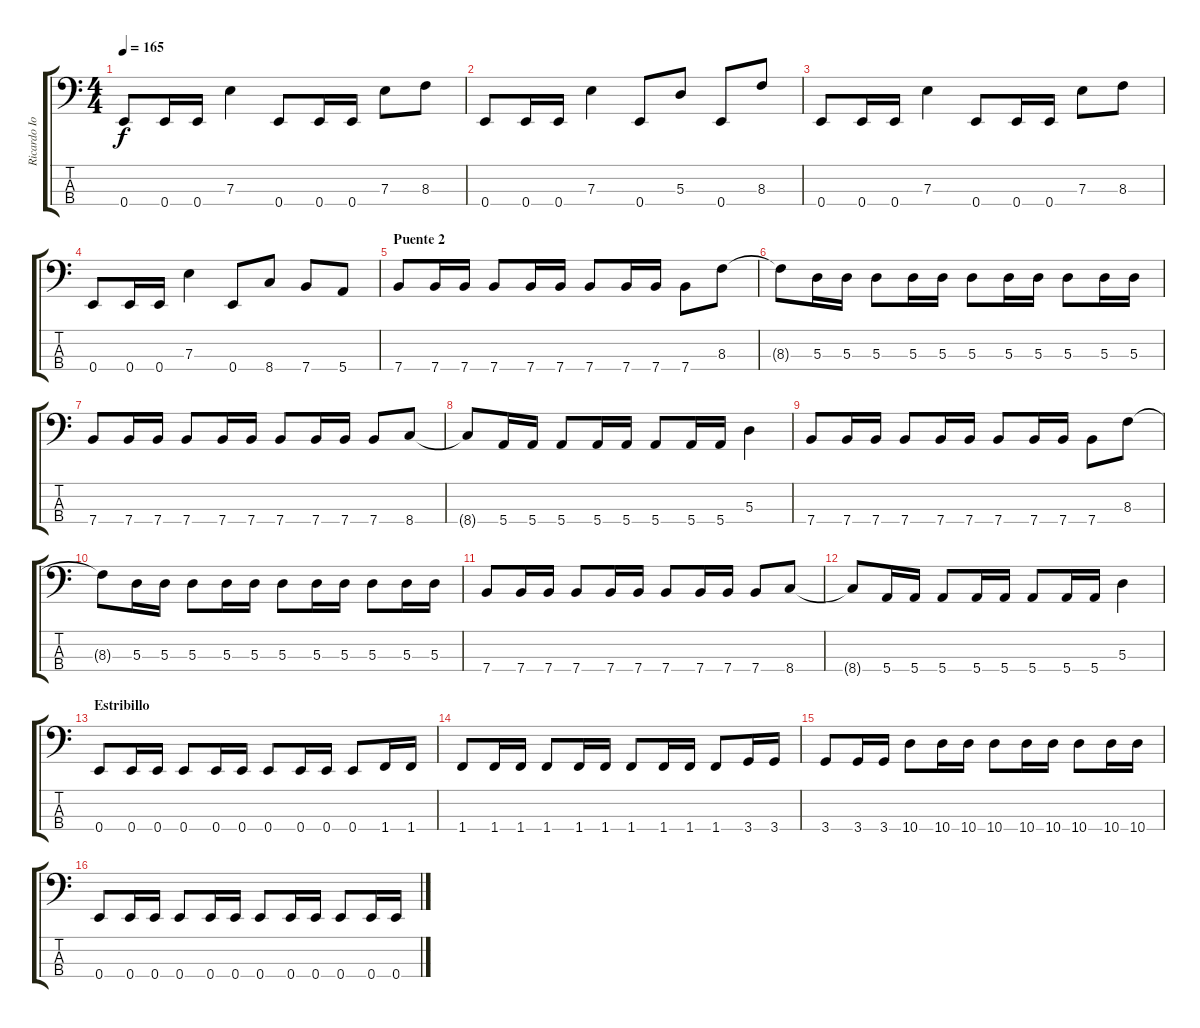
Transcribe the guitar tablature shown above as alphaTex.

\track ("Ricardo Iorio (bajo)" "Ricardo Io") {instrument electricbassfinger}
\staff {score tabs}
\tuning (G2 D2 A1 E1) {hide}
\ts (4 4)
\tempo 165
\clef f4
\ks c
0.4.8{dy f} 0.4.16 0.4.16 7.3.4 0.4.8 0.4.16 0.4.16 7.3.8 8.3.8 |
0.4.8 0.4.16 0.4.16 7.3.4 0.4.8 5.3.8 0.4.8 8.3.8 |
0.4.8 0.4.16 0.4.16 7.3.4 0.4.8 0.4.16 0.4.16 7.3.8 8.3.8 |
0.4.8 0.4.16 0.4.16 7.3.4 0.4.8 8.4.8 7.4.8 5.4.8 |
\section ("" "Puente 2")
7.4.8 7.4.16 7.4.16 7.4.8 7.4.16 7.4.16 7.4.8 7.4.16 7.4.16 7.4.8 8.3.8 |
8.3{t}.8 5.3.16 5.3.16 5.3.8 5.3.16 5.3.16 5.3.8 5.3.16 5.3.16 5.3.8 5.3.16 5.3.16 |
7.4.8 7.4.16 7.4.16 7.4.8 7.4.16 7.4.16 7.4.8 7.4.16 7.4.16 7.4.8 8.4.8 |
8.4{t}.8 5.4.16 5.4.16 5.4.8 5.4.16 5.4.16 5.4.8 5.4.16 5.4.16 5.3.4 |
7.4.8 7.4.16 7.4.16 7.4.8 7.4.16 7.4.16 7.4.8 7.4.16 7.4.16 7.4.8 8.3.8 |
8.3{t}.8 5.3.16 5.3.16 5.3.8 5.3.16 5.3.16 5.3.8 5.3.16 5.3.16 5.3.8 5.3.16 5.3.16 |
7.4.8 7.4.16 7.4.16 7.4.8 7.4.16 7.4.16 7.4.8 7.4.16 7.4.16 7.4.8 8.4.8 |
8.4{t}.8 5.4.16 5.4.16 5.4.8 5.4.16 5.4.16 5.4.8 5.4.16 5.4.16 5.3.4 |
\section ("" "Estribillo")
0.4.8 0.4.16 0.4.16 0.4.8 0.4.16 0.4.16 0.4.8 0.4.16 0.4.16 0.4.8 1.4.16 1.4.16 |
1.4.8 1.4.16 1.4.16 1.4.8 1.4.16 1.4.16 1.4.8 1.4.16 1.4.16 1.4.8 3.4.16 3.4.16 |
3.4.8 3.4.16 3.4.16 10.4.8 10.4.16 10.4.16 10.4.8 10.4.16 10.4.16 10.4.8 10.4.16 10.4.16 |
0.4.8 0.4.16 0.4.16 0.4.8 0.4.16 0.4.16 0.4.8 0.4.16 0.4.16 0.4.8 0.4.16 0.4.16
